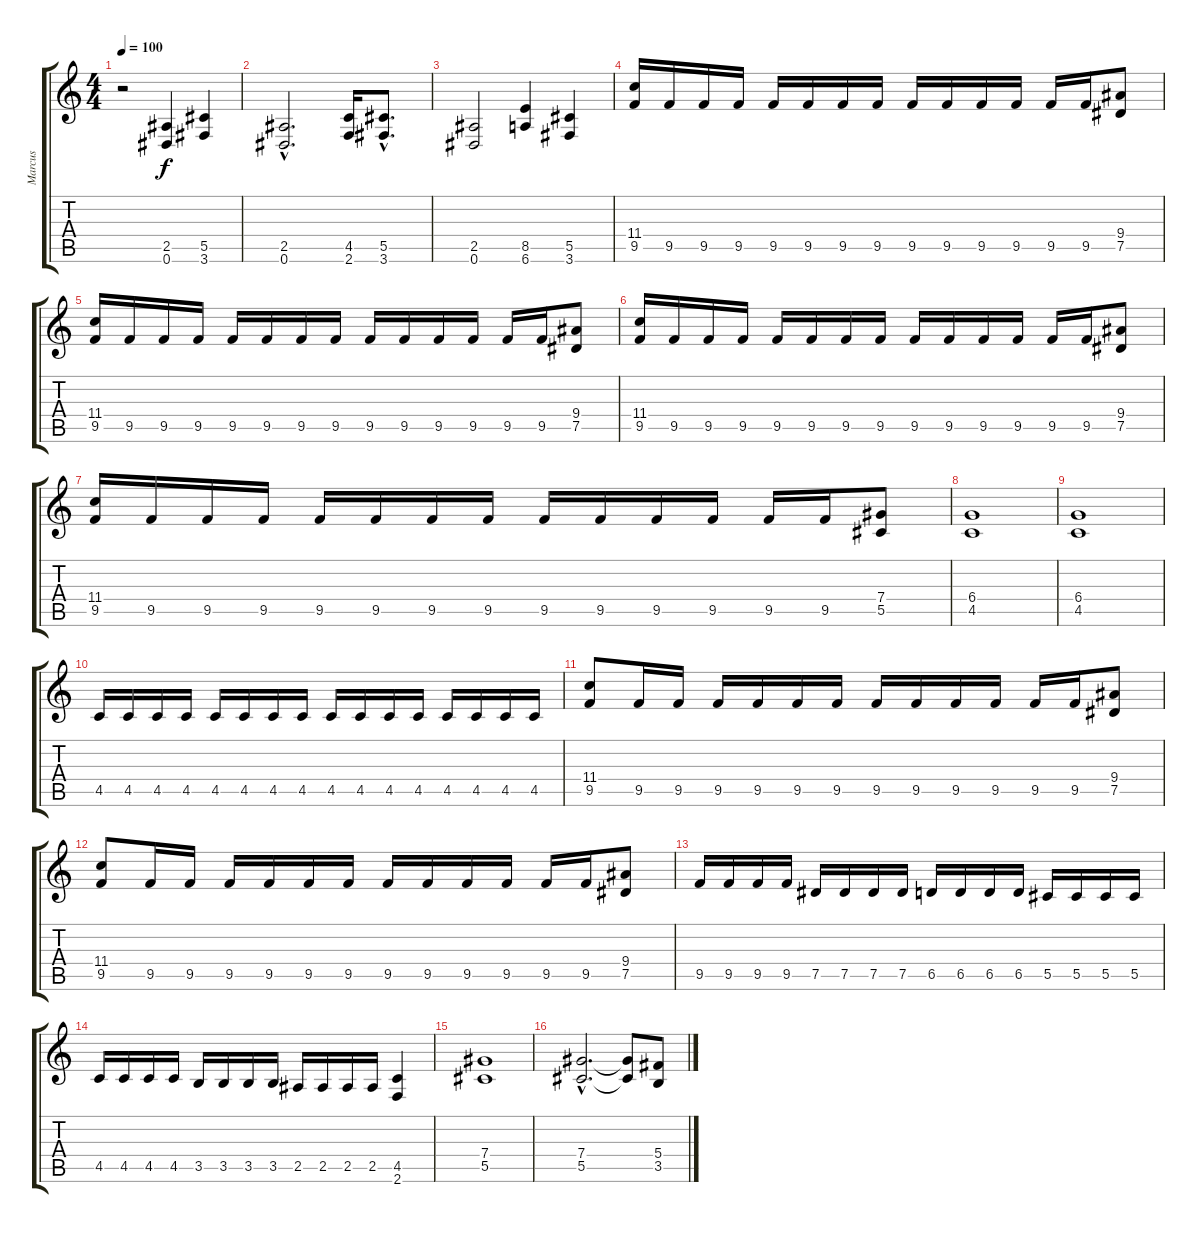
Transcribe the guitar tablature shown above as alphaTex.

\track ("Marcus" "Marcus") {instrument overdrivenguitar}
\staff {score tabs}
\tuning (Eb4 Bb3 Gb3 Db3 Ab2 Eb2) {hide}
\ts (4 4)
\tempo 100
\clef g2
\ks c
r.2{dy f} (2.5 0.6).4 (5.5 3.6).4 |
(2.5{hac} 0.6{hac}).2{d} (4.5 2.6).16 (5.5{hac} 3.6{hac}).8{d} |
(2.5 0.6).2 (8.5 6.6).4 (5.5 3.6).4 |
(11.4 9.5).16 9.5.16 9.5.16 9.5.16 9.5.16 9.5.16 9.5.16 9.5.16 9.5.16 9.5.16 9.5.16 9.5.16 9.5.16 9.5.16 (9.4 7.5).8 |
(11.4 9.5).16 9.5.16 9.5.16 9.5.16 9.5.16 9.5.16 9.5.16 9.5.16 9.5.16 9.5.16 9.5.16 9.5.16 9.5.16 9.5.16 (9.4 7.5).8 |
(11.4 9.5).16 9.5.16 9.5.16 9.5.16 9.5.16 9.5.16 9.5.16 9.5.16 9.5.16 9.5.16 9.5.16 9.5.16 9.5.16 9.5.16 (9.4 7.5).8 |
(11.4 9.5).16 9.5.16 9.5.16 9.5.16 9.5.16 9.5.16 9.5.16 9.5.16 9.5.16 9.5.16 9.5.16 9.5.16 9.5.16 9.5.16 (7.4 5.5).8 |
(6.4 4.5).1 |
(6.4 4.5).1 |
4.5.16 4.5.16 4.5.16 4.5.16 4.5.16 4.5.16 4.5.16 4.5.16 4.5.16 4.5.16 4.5.16 4.5.16 4.5.16 4.5.16 4.5.16 4.5.16 |
(11.4 9.5).8 9.5.16 9.5.16 9.5.16 9.5.16 9.5.16 9.5.16 9.5.16 9.5.16 9.5.16 9.5.16 9.5.16 9.5.16 (9.4 7.5).8 |
(11.4 9.5).8 9.5.16 9.5.16 9.5.16 9.5.16 9.5.16 9.5.16 9.5.16 9.5.16 9.5.16 9.5.16 9.5.16 9.5.16 (9.4 7.5).8 |
9.5.16 9.5.16 9.5.16 9.5.16 7.5.16 7.5.16 7.5.16 7.5.16 6.5.16 6.5.16 6.5.16 6.5.16 5.5.16 5.5.16 5.5.16 5.5.16 |
4.5.16 4.5.16 4.5.16 4.5.16 3.5.16 3.5.16 3.5.16 3.5.16 2.5.16 2.5.16 2.5.16 2.5.16 (4.5 2.6).4 |
(7.4 5.5).1 |
(7.4{hac} 5.5{hac}).2{d} (7.4{t} 5.5{t}).8 (5.4 3.5).8
